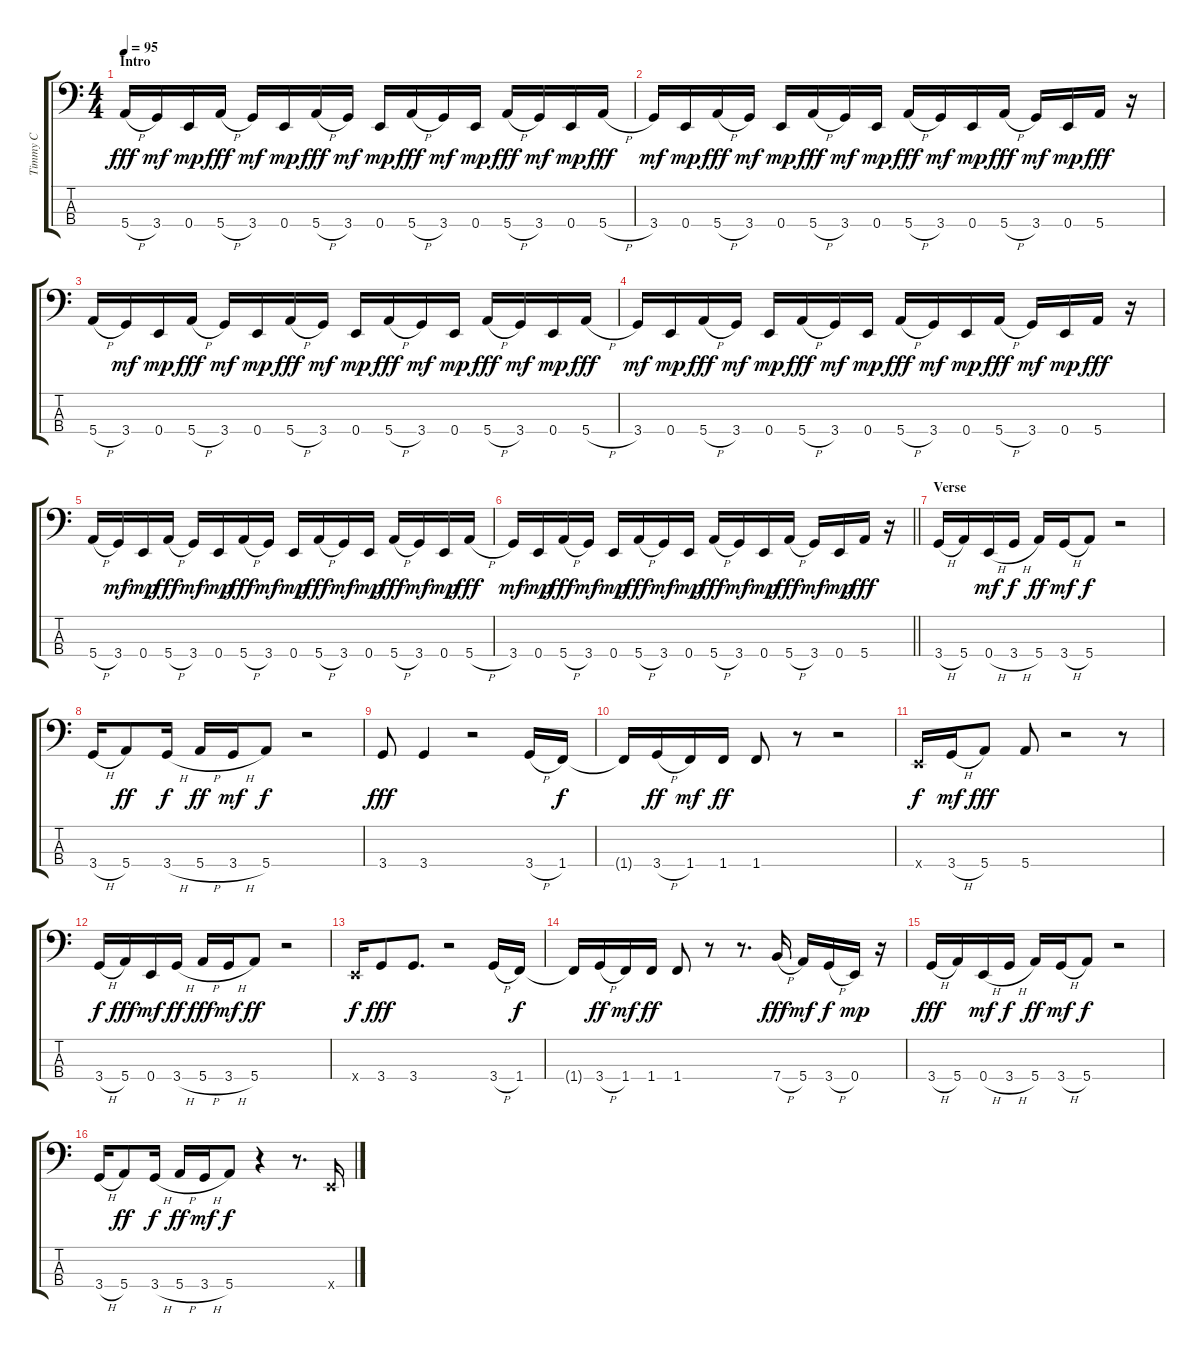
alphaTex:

\track ("Timmy C" "Timmy C") {instrument electricbassfinger}
\staff {score tabs}
\tuning (G2 D2 A1 E1) {hide}
\ts (4 4)
\section ("" "Intro")
\tempo 95
\clef f4
\ks c
5.4{h}.16{dy fff instrument electricbassfinger} 3.4.16{dy mf} 0.4.16{dy mp} 5.4{h}.16{dy fff} 3.4.16{dy mf} 0.4.16{dy mp} 5.4{h}.16{dy fff} 3.4.16{dy mf} 0.4.16{dy mp} 5.4{h}.16{dy fff} 3.4.16{dy mf} 0.4.16{dy mp} 5.4{h}.16{dy fff} 3.4.16{dy mf} 0.4.16{dy mp} 5.4{h}.16{dy fff} |
3.4.16{dy mf} 0.4.16{dy mp} 5.4{h}.16{dy fff} 3.4.16{dy mf} 0.4.16{dy mp} 5.4{h}.16{dy fff} 3.4.16{dy mf} 0.4.16{dy mp} 5.4{h}.16{dy fff} 3.4.16{dy mf} 0.4.16{dy mp} 5.4{h}.16{dy fff} 3.4.16{dy mf} 0.4.16{dy mp} 5.4.16{dy fff} r.16 |
5.4{h}.16 3.4.16{dy mf} 0.4.16{dy mp} 5.4{h}.16{dy fff} 3.4.16{dy mf} 0.4.16{dy mp} 5.4{h}.16{dy fff} 3.4.16{dy mf} 0.4.16{dy mp} 5.4{h}.16{dy fff} 3.4.16{dy mf} 0.4.16{dy mp} 5.4{h}.16{dy fff} 3.4.16{dy mf} 0.4.16{dy mp} 5.4{h}.16{dy fff} |
3.4.16{dy mf} 0.4.16{dy mp} 5.4{h}.16{dy fff} 3.4.16{dy mf} 0.4.16{dy mp} 5.4{h}.16{dy fff} 3.4.16{dy mf} 0.4.16{dy mp} 5.4{h}.16{dy fff} 3.4.16{dy mf} 0.4.16{dy mp} 5.4{h}.16{dy fff} 3.4.16{dy mf} 0.4.16{dy mp} 5.4.16{dy fff} r.16 |
5.4{h}.16 3.4.16{dy mf} 0.4.16{dy mp} 5.4{h}.16{dy fff} 3.4.16{dy mf} 0.4.16{dy mp} 5.4{h}.16{dy fff} 3.4.16{dy mf} 0.4.16{dy mp} 5.4{h}.16{dy fff} 3.4.16{dy mf} 0.4.16{dy mp} 5.4{h}.16{dy fff} 3.4.16{dy mf} 0.4.16{dy mp} 5.4{h}.16{dy fff} |
\barLineRight lightlight
3.4.16{dy mf} 0.4.16{dy mp} 5.4{h}.16{dy fff} 3.4.16{dy mf} 0.4.16{dy mp} 5.4{h}.16{dy fff} 3.4.16{dy mf} 0.4.16{dy mp} 5.4{h}.16{dy fff} 3.4.16{dy mf} 0.4.16{dy mp} 5.4{h}.16{dy fff} 3.4.16{dy mf} 0.4.16{dy mp} 5.4.16{dy fff} r.16 |
\section ("" "Verse")
3.4{h}.16 5.4.16 0.4{h}.16{dy mf} 3.4{h}.16{dy f} 5.4.16{dy ff} 3.4{h}.16{dy mf} 5.4.8{dy f} r.2 |
3.4{h}.16 5.4.8{dy ff} 3.4{h}.16{dy f} 5.4{h}.16{dy ff} 3.4{h}.16{dy mf} 5.4.8{dy f} r.2 |
3.4.8{dy fff} 3.4.4 r.2 3.4{h}.16 1.4.16{dy f} |
1.4{t}.16 3.4{h}.16{dy ff} 1.4.16{dy mf} 1.4.16{dy ff} 1.4.8 r.8 r.2 |
0.4{x}.16{dy f} 3.4{h}.16{dy mf} 5.4.8{dy fff} 5.4.8 r.2 r.8 |
3.4{h}.16{dy f} 5.4.16{dy fff} 0.4.16{dy mf} 3.4{h}.16{dy ff} 5.4{h}.16{dy fff} 3.4{h}.16{dy mf} 5.4.8{dy ff} r.2 |
0.4{x}.16{dy f} 3.4.8{dy fff} 3.4.8{d} r.2 3.4{h}.16 1.4.16{dy f} |
1.4{t}.16 3.4{h}.16{dy ff} 1.4.16{dy mf} 1.4.16{dy ff} 1.4.8 r.8 r.8{d} 7.4{h}.16{dy fff} 5.4.16{dy mf} 3.4{h}.16{dy f} 0.4.16{dy mp} r.16 |
3.4{h}.16{dy fff} 5.4.16 0.4{h}.16{dy mf} 3.4{h}.16{dy f} 5.4.16{dy ff} 3.4{h}.16{dy mf} 5.4.8{dy f} r.2 |
3.4{h}.16 5.4.8{dy ff} 3.4{h}.16{dy f} 5.4{h}.16{dy ff} 3.4{h}.16{dy mf} 5.4.8{dy f} r.4 r.8{d} 0.4{x}.16
